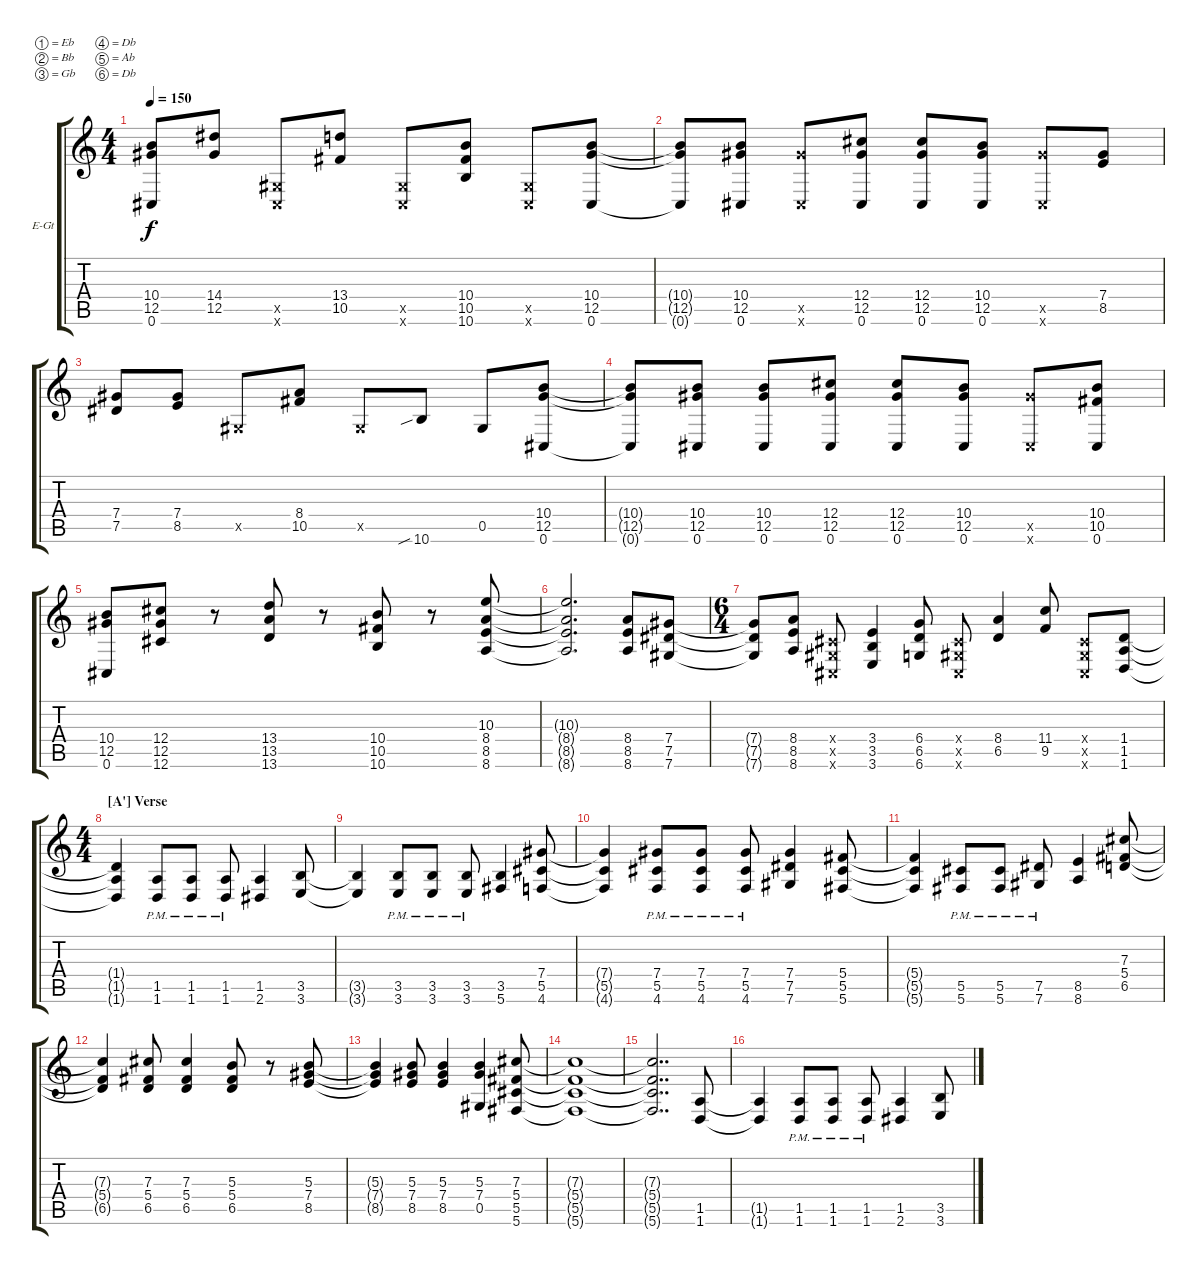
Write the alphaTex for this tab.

\bracketExtendMode groupsimilarinstruments
\firstSystemTrackNameOrientation horizontal
\otherSystemsTrackNameOrientation horizontal
\track ("Electric Guitar 2" "E-Gt") {instrument distortionguitar}
\staff {score tabs}
\tuning (Eb4 Bb3 Gb3 Db3 Ab2 Db2)
\ts (4 4)
\tempo 150
\clef g2
\ks c
(0.6 12.5 10.4).8{dy f} (12.5 14.4).8 (0.6{x} 0.5{x}).8 (10.5 13.4).8 (0.6{x} 0.5{x}).8 (10.5 10.6 10.4).8 (0.6{x} 0.5{x}).8 (12.5 10.4 0.6).8 |
(0.6{t} 12.5{t} 10.4{t}).8 (12.5 0.6 10.4).8 (12.5{x} 0.6{x}).8 (12.5 0.6 12.4).8 (0.6 12.5 12.4).8 (0.6 12.5 10.4).8 (0.6{x} 12.5{x}).8 (8.5 7.4).8 |
(7.5 7.4).8 (8.5 7.4).8 0.5{x}.8 (10.5 8.4).8 0.5{x}.8 10.6{sib}.8 0.5.8 (12.5 0.6 10.4).8 |
(0.6{t} 12.5{t} 10.4{t}).8 (12.5 0.6 10.4).8 (12.5 0.6 10.4).8 (12.5 0.6 12.4).8 (0.6 12.5 12.4).8 (0.6 12.5 10.4).8 (0.6{x} 12.5{x}).8 (0.6 10.5 10.4).8 |
(0.6 12.5 10.4).8 (12.6 12.5 12.4).8 r.8 (13.6 13.5 13.4).8 r.8 (10.5 10.6 10.4).8 r.8 (8.6 8.5 8.4 10.3).8 |
(8.5{t} 8.6{t} 8.4{t} 10.3{t}).2{d} (8.6 8.5 8.4).8 (7.4 7.5 7.6).8 |
\ts (6 4)
(7.6{t} 7.5{t} 7.4{t}).8 (8.4 8.5 8.6).8 (0.6{x} 0.5{x} 0.4{x}).8 (3.6 3.5 3.4).4 (6.6 6.5 6.4).8 (0.4{x} 0.5{x} 0.6{x}).8 (6.5 8.4).4 (11.4 9.5).8 (0.6{x} 0.5{x} 0.4{x}).8 (1.6 1.5 1.4).8 |
\ts (4 4)
\section ("A'" "Verse")
(1.5{t} 1.6{t} 1.4{t}).4 (1.5{pm} 1.6{pm}).8 (1.6{pm} 1.5{pm}).8 (1.6{pm} 1.5{pm}).8 (2.6 1.5).4 (3.5 3.6).8 |
(3.5{t} 3.6{t}).4 (3.6{pm} 3.5{pm}).8 (3.5{pm} 3.6{pm}).8 (3.6{pm} 3.5{pm}).8 (3.5 5.6).4 (4.6 5.5 7.4).8 |
(7.4{t} 5.5{t} 4.6{t}).4 (4.6{pm} 5.5{pm} 7.4{pm}).8 (4.6{pm} 5.5{pm} 7.4{pm}).8 (4.6{pm} 5.5{pm} 7.4{pm}).8 (7.6 7.5 7.4).4 (5.6 5.5 5.4).8 |
(5.6{t} 5.5{t} 5.4{t}).4 (5.6{pm} 5.5{pm}).8 (5.5{pm} 5.6{pm}).8 (7.5{pm} 7.6{pm}).8 (8.6 8.5).4 (6.5 5.4 7.3).8 |
(6.5{t} 5.4{t} 7.3{t}).4 (6.5 5.4 7.3).8 (6.5 5.4 7.3).4 (6.5 5.4 5.3).8 r.8 (8.5 7.4 5.3).8 |
(8.5{t} 7.4{t} 5.3{t}).4 (8.5 7.4 5.3).8 (8.5 7.4 5.3).4 (0.5 7.4 5.3).4 (5.6 5.5 5.4 7.3).8 |
(5.6{t} 5.5{t} 5.4{t} 7.3{t}).1 |
(5.6{t} 5.5{t} 5.4{t} 7.3{t}).2{dd} (1.6 1.5).8 |
(1.5{t} 1.6{t}).4 (1.5{pm} 1.6{pm}).8 (1.6{pm} 1.5{pm}).8 (1.6{pm} 1.5{pm}).8 (2.6 1.5).4 (3.5 3.6).8
